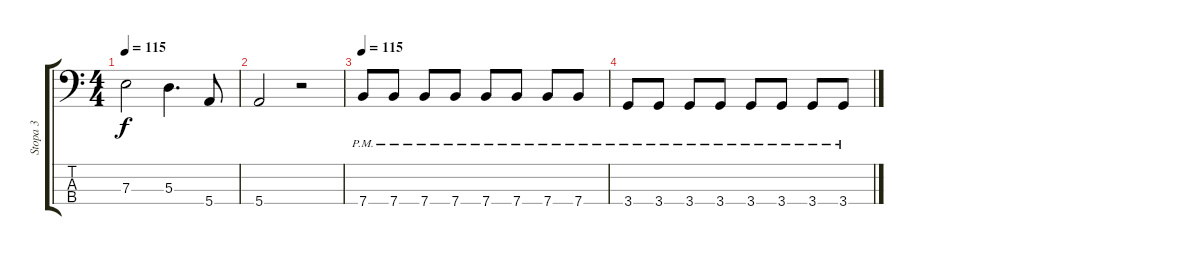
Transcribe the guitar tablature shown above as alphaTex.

\track ("Stopa 3" "Stopa 3") {instrument electricbassfinger}
\staff {score tabs}
\tuning (G2 D2 A1 E1) {hide}
\ts (4 4)
\tempo 115
\clef f4
\ks c
7.3.2{dy f} 5.3.4{d} 5.4.8 |
5.4.2 r.2 |
\tempo 115
7.4{pm}.8 7.4{pm}.8 7.4{pm}.8 7.4{pm}.8 7.4{pm}.8 7.4{pm}.8 7.4{pm}.8 7.4{pm}.8 |
3.4{pm}.8 3.4{pm}.8 3.4{pm}.8 3.4{pm}.8 3.4{pm}.8 3.4{pm}.8 3.4{pm}.8 3.4{pm}.8
